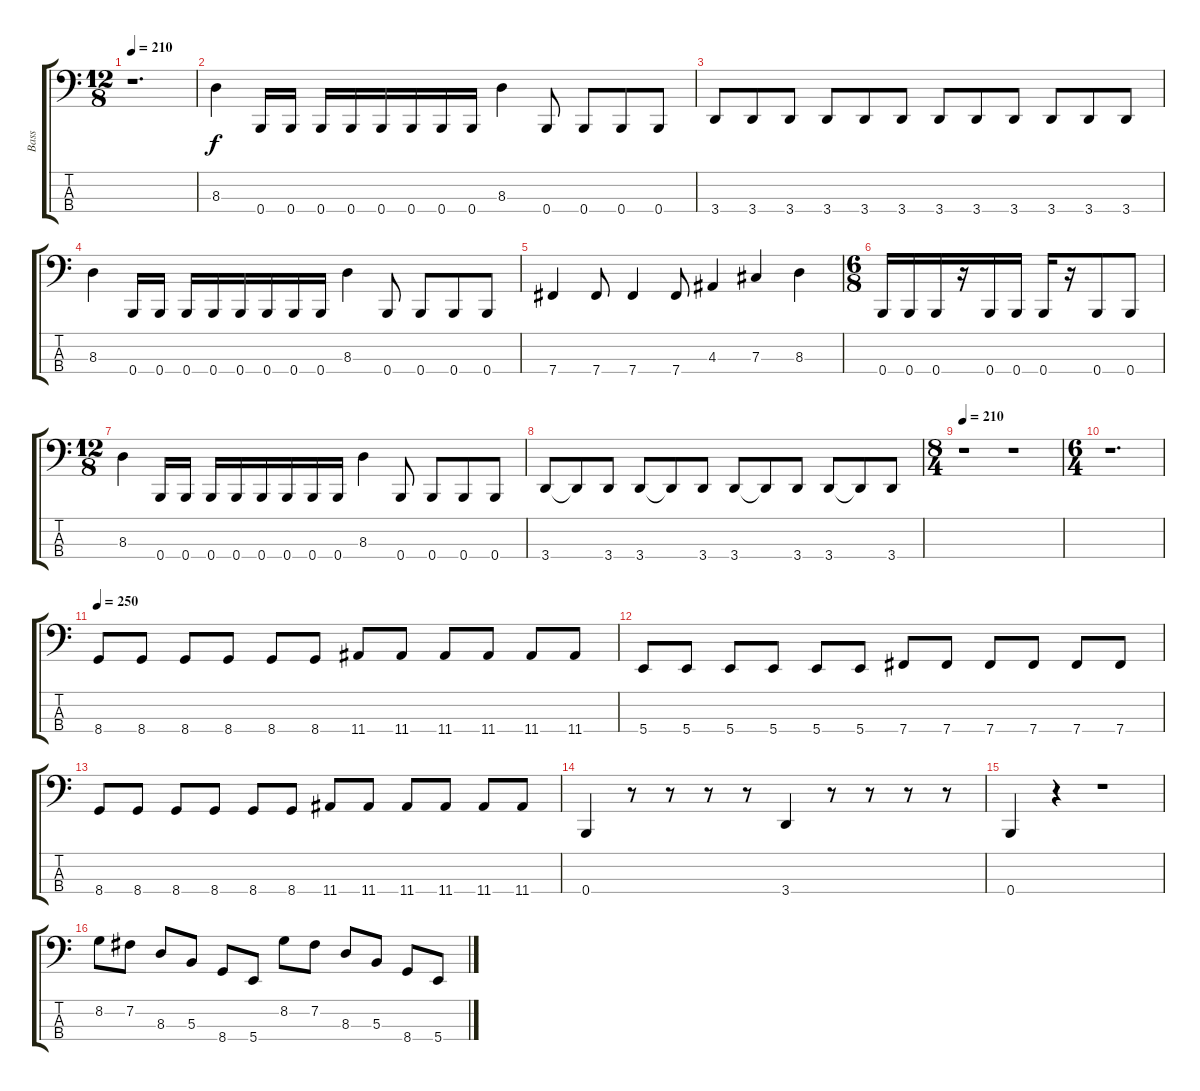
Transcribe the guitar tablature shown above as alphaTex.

\track ("Bass" "Bass") {instrument electricbasspick}
\staff {score tabs}
\tuning (E2 B1 Gb1 B0) {hide}
\ts (12 8)
\tempo 210
\clef f4
\ks c
r.1{d dy f instrument electricbasspick} |
8.3.4 0.4.16 0.4.16 0.4.16 0.4.16 0.4.16 0.4.16 0.4.16 0.4.16 8.3.4 0.4.8 0.4.8 0.4.8 0.4.8 |
3.4.8 3.4.8 3.4.8 3.4.8 3.4.8 3.4.8 3.4.8 3.4.8 3.4.8 3.4.8 3.4.8 3.4.8 |
8.3.4 0.4.16 0.4.16 0.4.16 0.4.16 0.4.16 0.4.16 0.4.16 0.4.16 8.3.4 0.4.8 0.4.8 0.4.8 0.4.8 |
7.4.4 7.4.8 7.4.4 7.4.8 4.3.4 7.3.4 8.3.4 |
\ts (6 8)
0.4.16 0.4.16 0.4.16 r.16 0.4.16 0.4.16 0.4.16 r.16 0.4.8 0.4.8 |
\ts (12 8)
8.3.4 0.4.16 0.4.16 0.4.16 0.4.16 0.4.16 0.4.16 0.4.16 0.4.16 8.3.4 0.4.8 0.4.8 0.4.8 0.4.8 |
3.4.8 3.4{t}.8 3.4.8 3.4.8 3.4{t}.8 3.4.8 3.4.8 3.4{t}.8 3.4.8 3.4.8 3.4{t}.8 3.4.8 |
\ts (8 4)
\tempo 210
r.1 r.1 |
\ts (6 4)
r.1{d} |
\tempo 250
8.4.8 8.4.8 8.4.8 8.4.8 8.4.8 8.4.8 11.4.8 11.4.8 11.4.8 11.4.8 11.4.8 11.4.8 |
5.4.8 5.4.8 5.4.8 5.4.8 5.4.8 5.4.8 7.4.8 7.4.8 7.4.8 7.4.8 7.4.8 7.4.8 |
8.4.8 8.4.8 8.4.8 8.4.8 8.4.8 8.4.8 11.4.8 11.4.8 11.4.8 11.4.8 11.4.8 11.4.8 |
0.4.4 r.8 r.8 r.8 r.8 3.4.4 r.8 r.8 r.8 r.8 |
0.4.4 r.4 r.1 |
8.2.8 7.2.8 8.3.8 5.3.8 8.4.8 5.4.8 8.2.8 7.2.8 8.3.8 5.3.8 8.4.8 5.4.8
